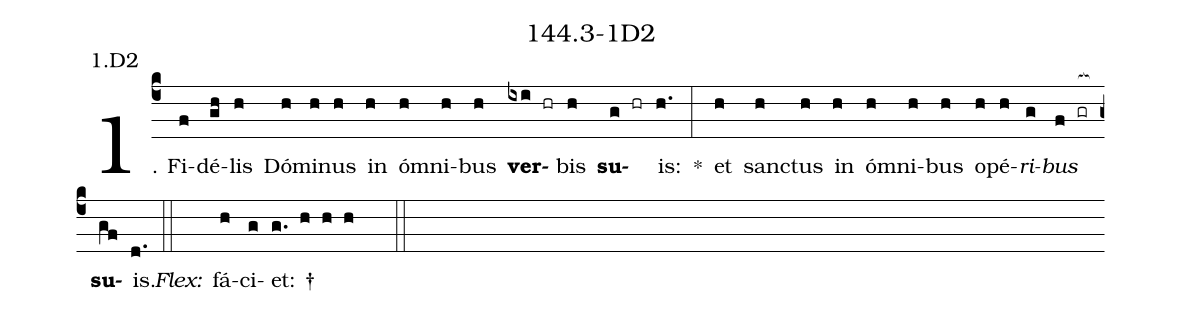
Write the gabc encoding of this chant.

name: 144.3-1D2;
annotation: 1.D2;
%%
(c4)1. Fi(f)dé(gh)lis(h) Dó(h)mi(h)nus(h) in(h) óm(h)ni(h)bus(h) <b>ver</b>(ixi hr)bis(h) <b>su</b>(g hr)is:(h.) *(:) et(h) sanc(h)tus(h) in(h) óm(h)ni(h)bus(h) o(h)pé(h)<i>ri</i>(g)<i>bus</i>(f gr[ocb:1{]) <b>su</b>(gf[ocb:0}])is.(d.) (::)
<i>Flex:</i>()  fá(h)ci(g)et: †(g. h h h  ::)
